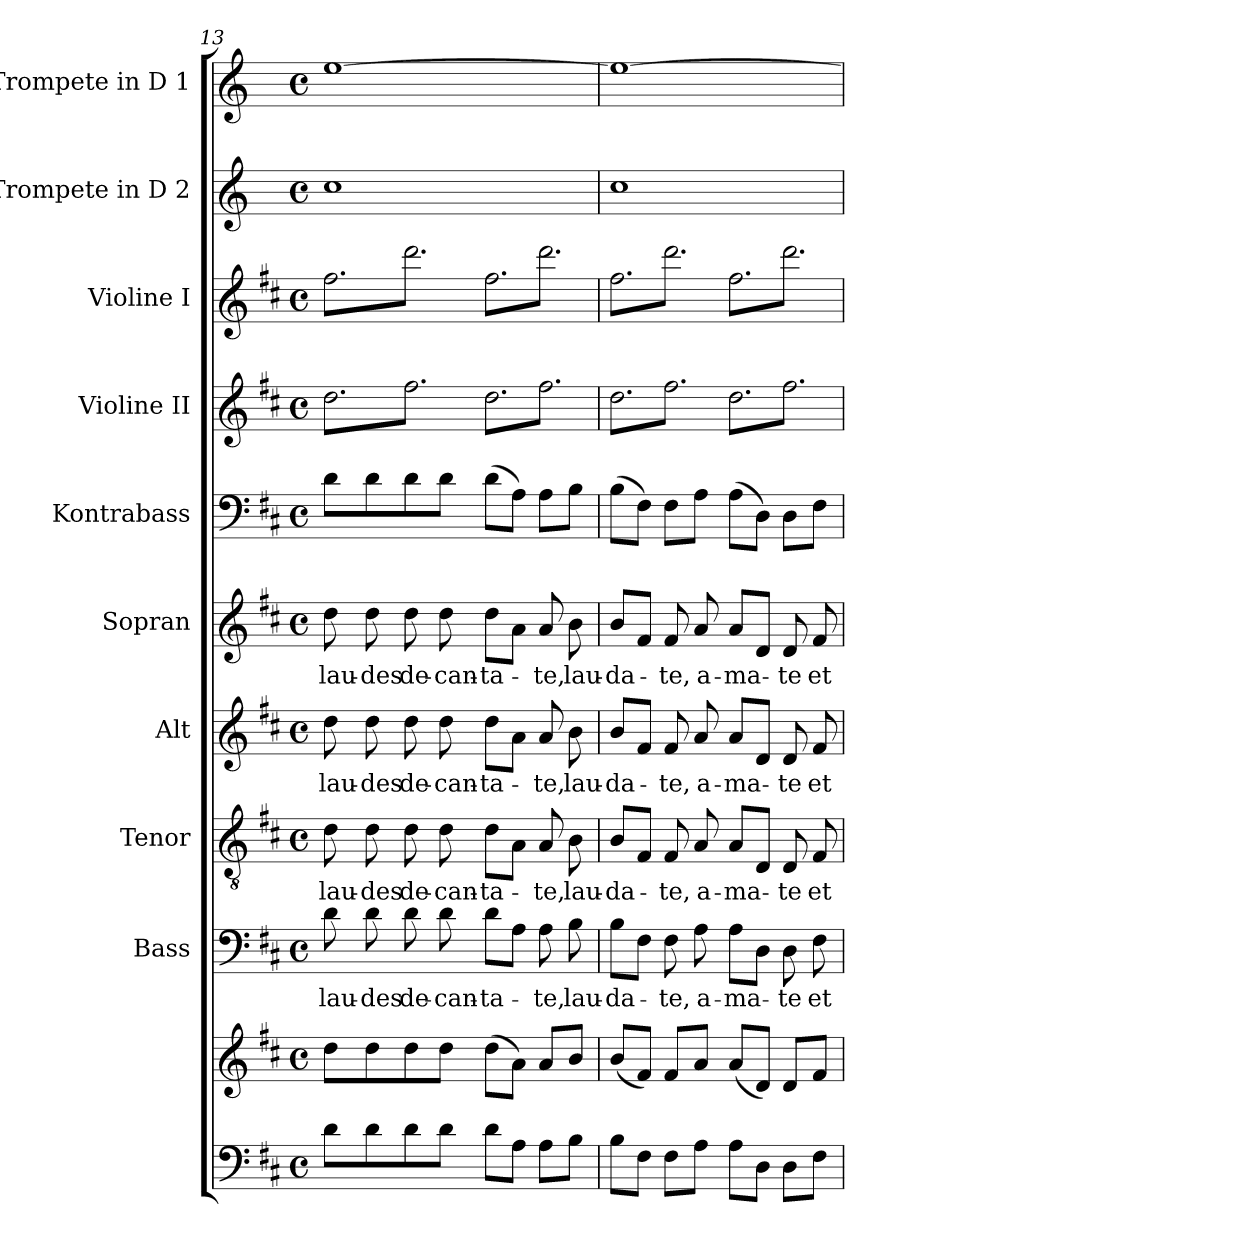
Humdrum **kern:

**kern	**kern	**kern	**text	**kern	**text	**kern	**text	**kern	**text	**kern	**kern	**kern	**kern	**kern
*part10	*part10	*part9	*part9	*part8	*part8	*part7	*part7	*part6	*part6	*part5	*part4	*part3	*part2	*part1
*staff11	*staff10	*staff9	*staff9	*staff8	*staff8	*staff7	*staff7	*staff6	*staff6	*staff5	*staff4	*staff3	*staff2	*staff1
*	*	*I"Bass	*	*I"Tenor	*	*I"Alt	*	*I"Sopran	*	*I"Kontrabass	*I"Violine II	*I"Violine I	*I"Trompete in D 2	*I"Trompete in D 1
*	*	*I'B.	*	*I'T.	*	*I'A.	*	*I'S.	*	*I'Kb.	*I'Vl. II	*I'Vl. I	*I'Trp. D 2	*I'Trp. D 1
*clefF4	*clefG2	*clefF4	*	*clefGv2	*	*clefG2	*	*clefG2	*	*clefF4	*clefG2	*clefG2	*clefG2	*clefG2
*	*	*	*	*	*	*	*	*	*	*ITrd7c12	*	*	*ITrd-1c-2	*ITrd-1c-2
*k[f#c#]	*k[f#c#]	*k[f#c#]	*	*k[f#c#]	*	*k[f#c#]	*	*k[f#c#]	*	*k[f#c#]	*k[f#c#]	*k[f#c#]	*k[f#c#]	*k[f#c#]
*D:	*D:	*D:	*	*D:	*	*D:	*	*D:	*	*D:	*D:	*D:	*D:	*D:
*M4/4	*M4/4	*M4/4	*	*M4/4	*	*M4/4	*	*M4/4	*	*M4/4	*M4/4	*M4/4	*M4/4	*M4/4
*met(c)	*met(c)	*met(c)	*	*met(c)	*	*met(c)	*	*met(c)	*	*met(c)	*met(c)	*met(c)	*met(c)	*met(c)
=13	=13	=13	=13	=13	=13	=13	=13	=13	=13	=13	=13	=13	=13	=13
!	!	!	!LO:LY:b	!	!LO:LY:b	!	!LO:LY:b	!	!LO:LY:b	!	!	!	!	!
*	*	*	*	*	*	*	*	*	*	*	*Xtuplet	*	*	*
!	!	!	!	!	!	!	!	!	!	!	!LO:N:head=open	!	!	!
*	*	*	*	*	*	*	*	*	*	*	*	*Xtuplet	*	*
!	!	!	!	!	!	!	!	!	!	!	!	!LO:N:head=open	!	!
8d\L	8dd\L	8d\	lau-	8d\	lau-	8dd\	lau-	8dd\	lau-	8D\L	6.dd\LL	6.ff#\LL	1dd	[1ff#
!	!	!	!LO:LY:b	!	!LO:LY:b	!	!LO:LY:b	!	!LO:LY:b	!	!	!	!	!
8d\	8dd\	8d\	-des	8d\	-des	8dd\	-des	8dd\	-des	8D\	.	.	.	.
!	!	!	!LO:LY:b	!	!LO:LY:b	!	!LO:LY:b	!	!LO:LY:b	!	!LO:N:head=open	!LO:N:head=open	!	!
8d\	8dd\	8d\	de-	8d\	de-	8dd\	de-	8dd\	de-	8D\	6.ff#\JJ	6.ddd\JJ	.	.
!	!	!	!LO:LY:b	!	!LO:LY:b	!	!LO:LY:b	!	!LO:LY:b	!	!	!	!	!
8d\J	8dd\J	8d\	-can-	8d\	-can-	8dd\	-can-	8dd\	-can-	8D\J	.	.	.	.
!	!	!	!LO:LY:b	!	!LO:LY:b	!	!LO:LY:b	!	!LO:LY:b	!	!LO:N:head=open	!LO:N:head=open	!	!
8d\L	(>8dd\L	8d\L	-ta-	8d\L	-ta-	8dd\L	-ta-	8dd\L	-ta-	(>8D\L	6.dd\LL	6.ff#\LL	.	.
8A\J	8a\J)	8A\J	.	8A\J	.	8a\J	.	8a\J	.	8AA\J)	.	.	.	.
!	!	!	!LO:LY:b	!	!LO:LY:b	!	!LO:LY:b	!	!LO:LY:b	!	!LO:N:head=open	!LO:N:head=open	!	!
8A\L	8a/L	8A\	-te,	8A/	-te,	8a/	-te,	8a/	-te,	8AA\L	6.ff#\JJ	6.ddd\JJ	.	.
!	!	!	!LO:LY:b	!	!LO:LY:b	!	!LO:LY:b	!	!LO:LY:b	!	!	!	!	!
8B\J	8b/J	8B\	lau-	8B\	lau-	8b\	lau-	8b\	lau-	8BB\J	.	.	.	.
!!LO:PB:g=z
=14	=14	=14	=14	=14	=14	=14	=14	=14	=14	=14	=14	=14	=14	=14
!	!	!	!LO:LY:b	!	!LO:LY:b	!	!LO:LY:b	!	!LO:LY:b	!	!LO:N:head=open	!LO:N:head=open	!	!
8B\L	(<8b/L	8B\L	-da-	8B/L	-da-	8b/L	-da-	8b/L	-da-	(>8BB\L	6.dd\LL	6.ff#\LL	1dd	1ff#_
8F#\J	8f#/J)	8F#\J	.	8F#/J	.	8f#/J	.	8f#/J	.	8FF#\J)	.	.	.	.
!	!	!	!LO:LY:b	!	!LO:LY:b	!	!LO:LY:b	!	!LO:LY:b	!	!LO:N:head=open	!LO:N:head=open	!	!
8F#\L	8f#/L	8F#\	-te,	8F#/	-te,	8f#/	-te,	8f#/	-te,	8FF#\L	6.ff#\JJ	6.ddd\JJ	.	.
!	!	!	!LO:LY:b	!	!LO:LY:b	!	!LO:LY:b	!	!LO:LY:b	!	!	!	!	!
8A\J	8a/J	8A\	a-	8A/	a-	8a/	a-	8a/	a-	8AA\J	.	.	.	.
!	!	!	!LO:LY:b	!	!LO:LY:b	!	!LO:LY:b	!	!LO:LY:b	!	!LO:N:head=open	!LO:N:head=open	!	!
8A\L	(<8a/L	8A\L	-ma-	8A/L	-ma-	8a/L	-ma-	8a/L	-ma-	(>8AA\L	6.dd\LL	6.ff#\LL	.	.
8D\J	8d/J)	8D\J	.	8D/J	.	8d/J	.	8d/J	.	8DD\J)	.	.	.	.
!	!	!	!LO:LY:b	!	!LO:LY:b	!	!LO:LY:b	!	!LO:LY:b	!	!LO:N:head=open	!LO:N:head=open	!	!
8D\L	8d/L	8D\	-te	8D/	-te	8d/	-te	8d/	-te	8DD\L	6.ff#\JJ	6.ddd\JJ	.	.
!	!	!	!LO:LY:b	!	!LO:LY:b	!	!LO:LY:b	!	!LO:LY:b	!	!	!	!	!
8F#\J	8f#/J	8F#\	et	8F#/	et	8f#/	et	8f#/	et	8FF#\J	.	.	.	.
=	=	=	=	=	=	=	=	=	=	=	=	=	=	=
*-	*-	*-	*-	*-	*-	*-	*-	*-	*-	*-	*-	*-	*-	*-
